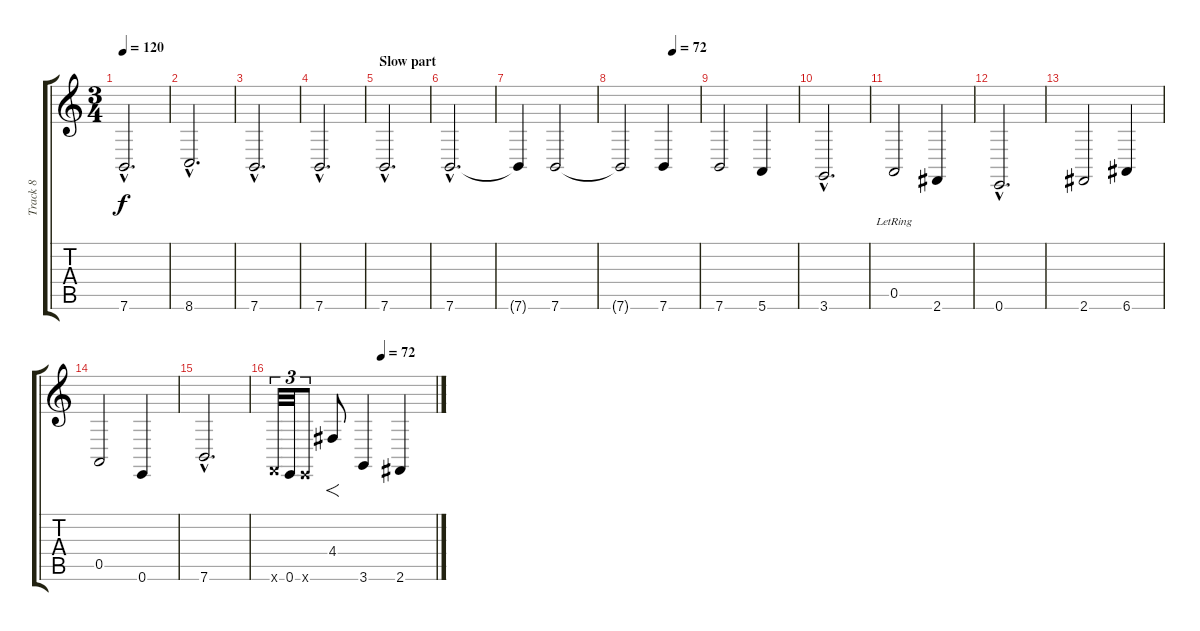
\track ("Track 8" "Track 8") {instrument synthstrings2}
\staff {score tabs}
\tuning (E4 B3 G3 D3 A2 E2) {hide}
\ts (3 4)
\tempo 120
\clef g2
\ks c
7.6{hac}.2{d dy f} |
8.6{hac}.2{d} |
7.6{hac}.2{d} |
7.6{hac}.2{d} |
\section ("" "Slow part")
7.6{hac}.2{d} |
7.6{hac}.2{d} |
7.6{t}.4 7.6.2 |
\tempo (72 0.6666666666666666)
7.6{t}.2 7.6.4{volume 16} |
7.6.2 5.6.4 |
3.6{hac}.2{d} |
0.5{lr}.2 2.6.4 |
0.6{hac}.2{d} |
2.6.2 6.6.4 |
0.5.2 0.6.4 |
7.6{hac}.2{d} |
\tempo (72 0.6666666666666666)
1.6{x}.32{tu (3 2)} 0.6.32{tu (3 2)} 0.6{x}.8{tu (3 2)} 4.4.8{f} 3.6.4 2.6.4
